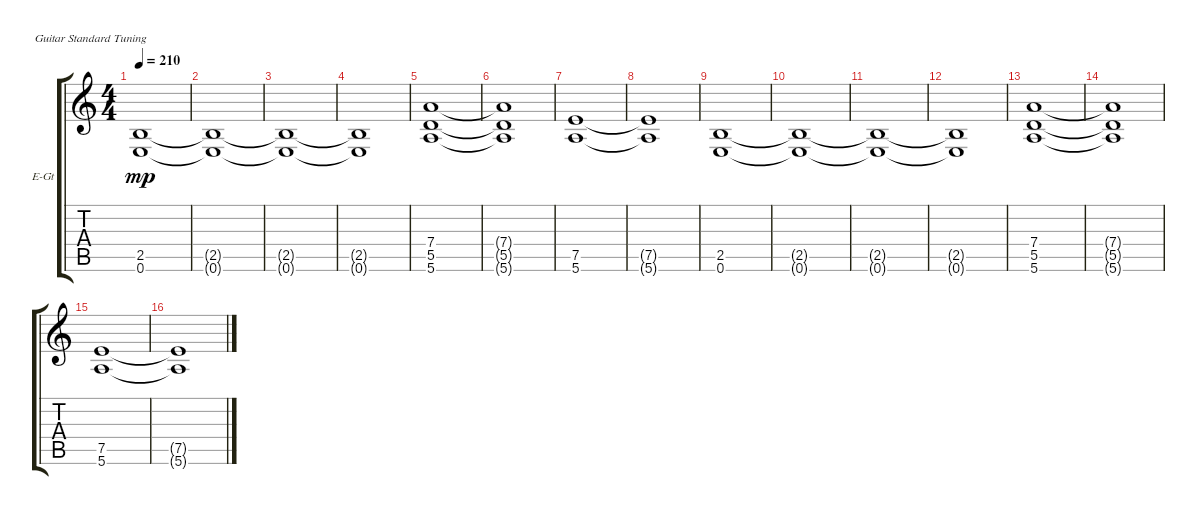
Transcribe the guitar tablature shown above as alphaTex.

\bracketExtendMode groupsimilarinstruments
\firstSystemTrackNameOrientation horizontal
\otherSystemsTrackNameOrientation horizontal
\track ("right" "E-Gt") {instrument distortionguitar}
\staff {score tabs}
\tuning (E4 B3 G3 D3 A2 E2)
\ts (4 4)
\tempo 210
\clef g2
\ks c
(0.6 2.5).1{dy mp} |
(2.5{t} 0.6{t}).1 |
(0.6{t} 2.5{t}).1 |
(2.5{t} 0.6{t}).1 |
(5.5 5.6 7.4).1 |
(7.4{t} 5.5{t} 5.6{t}).1 |
(5.6 7.5).1 |
(7.5{t} 5.6{t}).1 |
(0.6 2.5).1 |
(2.5{t} 0.6{t}).1 |
(0.6{t} 2.5{t}).1 |
(2.5{t} 0.6{t}).1 |
(5.5 5.6 7.4).1 |
(7.4{t} 5.5{t} 5.6{t}).1 |
(5.6 7.5).1 |
(7.5{t} 5.6{t}).1
